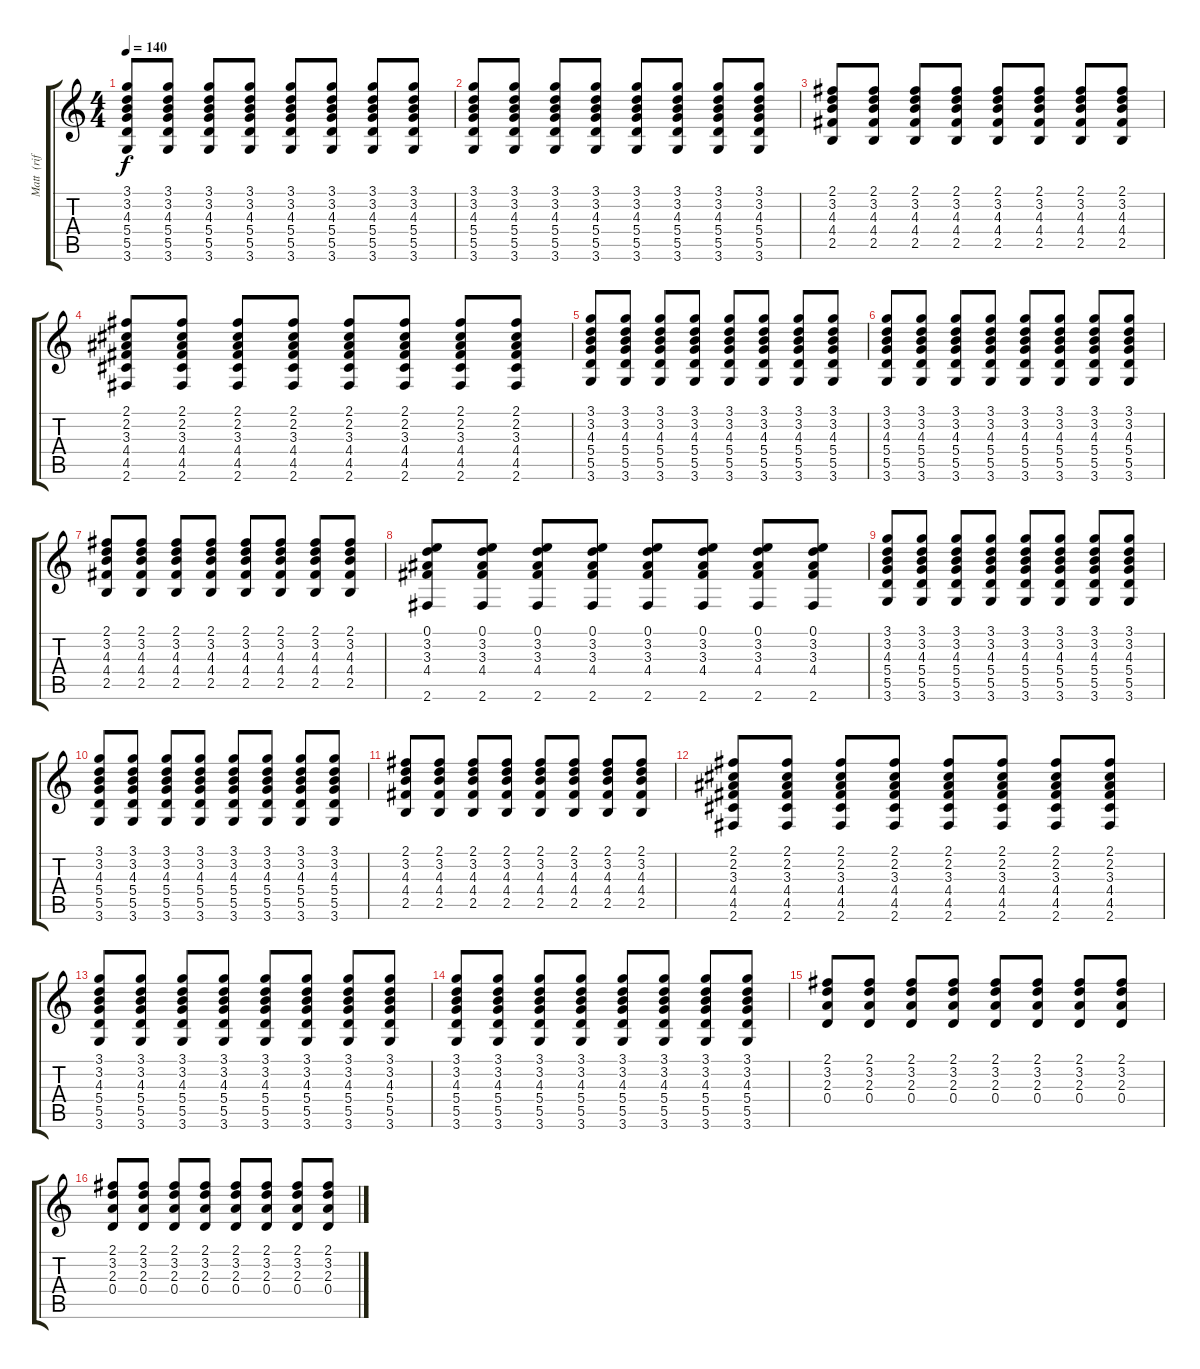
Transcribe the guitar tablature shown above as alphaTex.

\track ("Matt  (riff+refrain)    Disto" "Matt  (rif") {instrument overdrivenguitar}
\staff {score tabs}
\tuning (E4 B3 G3 D3 A2 E2) {hide}
\ts (4 4)
\tempo 140
\clef g2
\ks c
(3.1 3.2 4.3 5.4 5.5 3.6).8{dy f} (3.1 3.2 4.3 5.4 5.5 3.6).8 (3.1 3.2 4.3 5.4 5.5 3.6).8 (3.1 3.2 4.3 5.4 5.5 3.6).8 (3.1 3.2 4.3 5.4 5.5 3.6).8 (3.1 3.2 4.3 5.4 5.5 3.6).8 (3.1 3.2 4.3 5.4 5.5 3.6).8 (3.1 3.2 4.3 5.4 5.5 3.6).8 |
(3.1 3.2 4.3 5.4 5.5 3.6).8 (3.1 3.2 4.3 5.4 5.5 3.6).8 (3.1 3.2 4.3 5.4 5.5 3.6).8 (3.1 3.2 4.3 5.4 5.5 3.6).8 (3.1 3.2 4.3 5.4 5.5 3.6).8 (3.1 3.2 4.3 5.4 5.5 3.6).8 (3.1 3.2 4.3 5.4 5.5 3.6).8 (3.1 3.2 4.3 5.4 5.5 3.6).8 |
(2.1 3.2 4.3 4.4 2.5).8 (2.1 3.2 4.3 4.4 2.5).8 (2.1 3.2 4.3 4.4 2.5).8 (2.1 3.2 4.3 4.4 2.5).8 (2.1 3.2 4.3 4.4 2.5).8 (2.1 3.2 4.3 4.4 2.5).8 (2.1 3.2 4.3 4.4 2.5).8 (2.1 3.2 4.3 4.4 2.5).8 |
(2.1 2.2 3.3 4.4 4.5 2.6).8 (2.1 2.2 3.3 4.4 4.5 2.6).8 (2.1 2.2 3.3 4.4 4.5 2.6).8 (2.1 2.2 3.3 4.4 4.5 2.6).8 (2.1 2.2 3.3 4.4 4.5 2.6).8 (2.1 2.2 3.3 4.4 4.5 2.6).8 (2.1 2.2 3.3 4.4 4.5 2.6).8 (2.1 2.2 3.3 4.4 4.5 2.6).8 |
(3.1 3.2 4.3 5.4 5.5 3.6).8 (3.1 3.2 4.3 5.4 5.5 3.6).8 (3.1 3.2 4.3 5.4 5.5 3.6).8 (3.1 3.2 4.3 5.4 5.5 3.6).8 (3.1 3.2 4.3 5.4 5.5 3.6).8 (3.1 3.2 4.3 5.4 5.5 3.6).8 (3.1 3.2 4.3 5.4 5.5 3.6).8 (3.1 3.2 4.3 5.4 5.5 3.6).8 |
(3.1 3.2 4.3 5.4 5.5 3.6).8 (3.1 3.2 4.3 5.4 5.5 3.6).8 (3.1 3.2 4.3 5.4 5.5 3.6).8 (3.1 3.2 4.3 5.4 5.5 3.6).8 (3.1 3.2 4.3 5.4 5.5 3.6).8 (3.1 3.2 4.3 5.4 5.5 3.6).8 (3.1 3.2 4.3 5.4 5.5 3.6).8 (3.1 3.2 4.3 5.4 5.5 3.6).8 |
(2.1 3.2 4.3 4.4 2.5).8 (2.1 3.2 4.3 4.4 2.5).8 (2.1 3.2 4.3 4.4 2.5).8 (2.1 3.2 4.3 4.4 2.5).8 (2.1 3.2 4.3 4.4 2.5).8 (2.1 3.2 4.3 4.4 2.5).8 (2.1 3.2 4.3 4.4 2.5).8 (2.1 3.2 4.3 4.4 2.5).8 |
(0.1 3.2 3.3 4.4 2.6).8 (0.1 3.2 3.3 4.4 2.6).8 (0.1 3.2 3.3 4.4 2.6).8 (0.1 3.2 3.3 4.4 2.6).8 (0.1 3.2 3.3 4.4 2.6).8 (0.1 3.2 3.3 4.4 2.6).8 (0.1 3.2 3.3 4.4 2.6).8 (0.1 3.2 3.3 4.4 2.6).8 |
(3.1 3.2 4.3 5.4 5.5 3.6).8 (3.1 3.2 4.3 5.4 5.5 3.6).8 (3.1 3.2 4.3 5.4 5.5 3.6).8 (3.1 3.2 4.3 5.4 5.5 3.6).8 (3.1 3.2 4.3 5.4 5.5 3.6).8 (3.1 3.2 4.3 5.4 5.5 3.6).8 (3.1 3.2 4.3 5.4 5.5 3.6).8 (3.1 3.2 4.3 5.4 5.5 3.6).8 |
(3.1 3.2 4.3 5.4 5.5 3.6).8 (3.1 3.2 4.3 5.4 5.5 3.6).8 (3.1 3.2 4.3 5.4 5.5 3.6).8 (3.1 3.2 4.3 5.4 5.5 3.6).8 (3.1 3.2 4.3 5.4 5.5 3.6).8 (3.1 3.2 4.3 5.4 5.5 3.6).8 (3.1 3.2 4.3 5.4 5.5 3.6).8 (3.1 3.2 4.3 5.4 5.5 3.6).8 |
(2.1 3.2 4.3 4.4 2.5).8 (2.1 3.2 4.3 4.4 2.5).8 (2.1 3.2 4.3 4.4 2.5).8 (2.1 3.2 4.3 4.4 2.5).8 (2.1 3.2 4.3 4.4 2.5).8 (2.1 3.2 4.3 4.4 2.5).8 (2.1 3.2 4.3 4.4 2.5).8 (2.1 3.2 4.3 4.4 2.5).8 |
(2.1 2.2 3.3 4.4 4.5 2.6).8 (2.1 2.2 3.3 4.4 4.5 2.6).8 (2.1 2.2 3.3 4.4 4.5 2.6).8 (2.1 2.2 3.3 4.4 4.5 2.6).8 (2.1 2.2 3.3 4.4 4.5 2.6).8 (2.1 2.2 3.3 4.4 4.5 2.6).8 (2.1 2.2 3.3 4.4 4.5 2.6).8 (2.1 2.2 3.3 4.4 4.5 2.6).8 |
(3.1 3.2 4.3 5.4 5.5 3.6).8 (3.1 3.2 4.3 5.4 5.5 3.6).8 (3.1 3.2 4.3 5.4 5.5 3.6).8 (3.1 3.2 4.3 5.4 5.5 3.6).8 (3.1 3.2 4.3 5.4 5.5 3.6).8 (3.1 3.2 4.3 5.4 5.5 3.6).8 (3.1 3.2 4.3 5.4 5.5 3.6).8 (3.1 3.2 4.3 5.4 5.5 3.6).8 |
(3.1 3.2 4.3 5.4 5.5 3.6).8 (3.1 3.2 4.3 5.4 5.5 3.6).8 (3.1 3.2 4.3 5.4 5.5 3.6).8 (3.1 3.2 4.3 5.4 5.5 3.6).8 (3.1 3.2 4.3 5.4 5.5 3.6).8 (3.1 3.2 4.3 5.4 5.5 3.6).8 (3.1 3.2 4.3 5.4 5.5 3.6).8 (3.1 3.2 4.3 5.4 5.5 3.6).8 |
(2.1 3.2 2.3 0.4).8 (2.1 3.2 2.3 0.4).8 (2.1 3.2 2.3 0.4).8 (2.1 3.2 2.3 0.4).8 (2.1 3.2 2.3 0.4).8 (2.1 3.2 2.3 0.4).8 (2.1 3.2 2.3 0.4).8 (2.1 3.2 2.3 0.4).8 |
(2.1 3.2 2.3 0.4).8 (2.1 3.2 2.3 0.4).8 (2.1 3.2 2.3 0.4).8 (2.1 3.2 2.3 0.4).8 (2.1 3.2 2.3 0.4).8 (2.1 3.2 2.3 0.4).8 (2.1 3.2 2.3 0.4).8 (2.1 3.2 2.3 0.4).8
